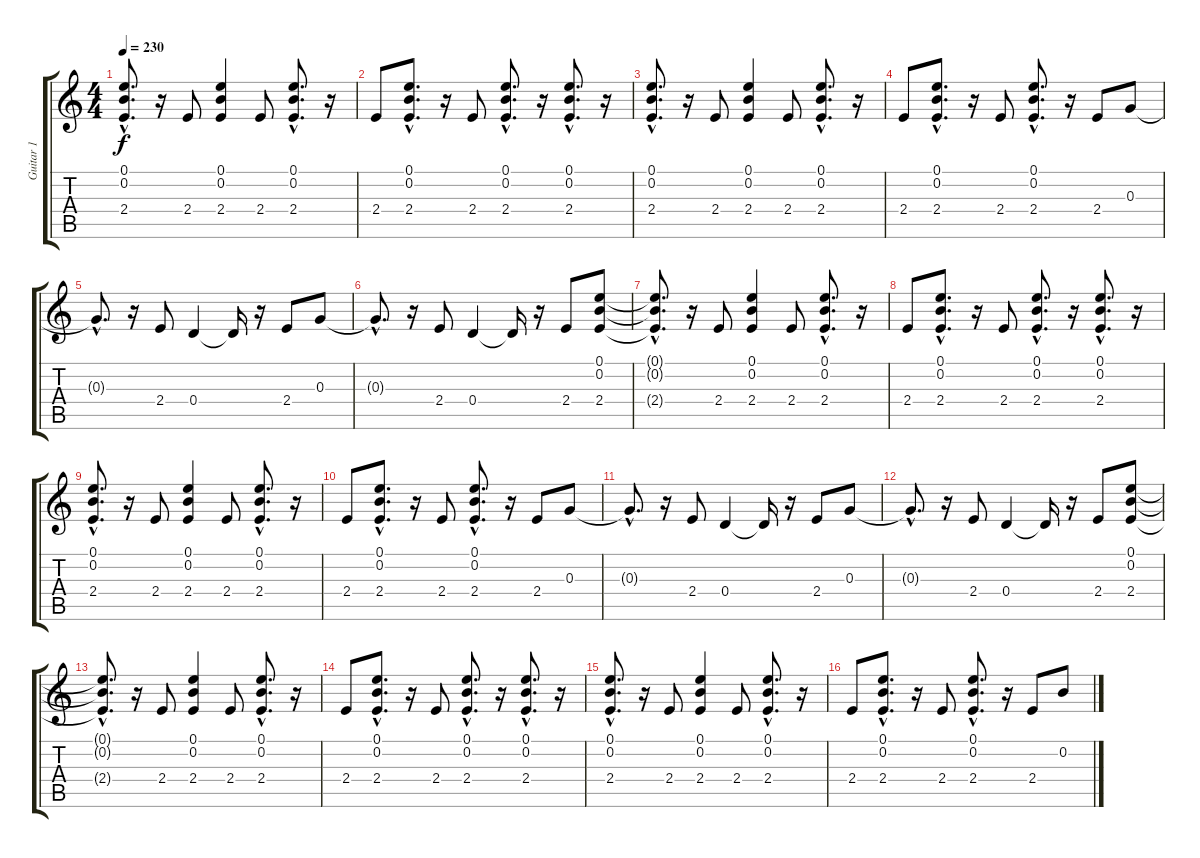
\track ("Guitar 1" "Guitar 1") {instrument distortionguitar}
\staff {score tabs}
\tuning (E4 B3 G3 D3 A2 E2) {hide}
\ts (4 4)
\tempo 230
\clef g2
\ks c
(0.1{hac} 0.2{hac} 2.4{hac}).8{d dy f} r.16 2.4.8 (0.1 0.2 2.4).4 2.4.8 (0.1{hac} 0.2{hac} 2.4{hac}).8{d} r.16 |
2.4.8 (0.1{hac} 0.2{hac} 2.4{hac}).8{d} r.16 2.4.8 (0.1{hac} 0.2{hac} 2.4{hac}).8{d} r.16 (0.1{hac} 0.2{hac} 2.4{hac}).8{d} r.16 |
(0.1{hac} 0.2{hac} 2.4{hac}).8{d} r.16 2.4.8 (0.1 0.2 2.4).4 2.4.8 (0.1{hac} 0.2{hac} 2.4{hac}).8{d} r.16 |
2.4.8 (0.1{hac} 0.2{hac} 2.4{hac}).8{d} r.16 2.4.8 (0.1{hac} 0.2{hac} 2.4{hac}).8{d} r.16 2.4.8 0.3.8 |
0.3{hac t}.8{d} r.16 2.4.8 0.4.4 0.4{t}.16 r.16 2.4.8 0.3.8 |
0.3{hac t}.8{d} r.16 2.4.8 0.4.4 0.4{t}.16 r.16 2.4.8 (0.1 0.2 2.4).8 |
(0.1{hac t} 0.2{hac t} 2.4{hac t}).8{d} r.16 2.4.8 (0.1 0.2 2.4).4 2.4.8 (0.1{hac} 0.2{hac} 2.4{hac}).8{d} r.16 |
2.4.8 (0.1{hac} 0.2{hac} 2.4{hac}).8{d} r.16 2.4.8 (0.1{hac} 0.2{hac} 2.4{hac}).8{d} r.16 (0.1{hac} 0.2{hac} 2.4{hac}).8{d} r.16 |
(0.1{hac} 0.2{hac} 2.4{hac}).8{d} r.16 2.4.8 (0.1 0.2 2.4).4 2.4.8 (0.1{hac} 0.2{hac} 2.4{hac}).8{d} r.16 |
2.4.8 (0.1{hac} 0.2{hac} 2.4{hac}).8{d} r.16 2.4.8 (0.1{hac} 0.2{hac} 2.4{hac}).8{d} r.16 2.4.8 0.3.8 |
0.3{hac t}.8{d} r.16 2.4.8 0.4.4 0.4{t}.16 r.16 2.4.8 0.3.8 |
0.3{hac t}.8{d} r.16 2.4.8 0.4.4 0.4{t}.16 r.16 2.4.8 (0.1 0.2 2.4).8 |
(0.1{hac t} 0.2{hac t} 2.4{hac t}).8{d} r.16 2.4.8 (0.1 0.2 2.4).4 2.4.8 (0.1{hac} 0.2{hac} 2.4{hac}).8{d} r.16 |
2.4.8 (0.1{hac} 0.2{hac} 2.4{hac}).8{d} r.16 2.4.8 (0.1{hac} 0.2{hac} 2.4{hac}).8{d} r.16 (0.1{hac} 0.2{hac} 2.4{hac}).8{d} r.16 |
(0.1{hac} 0.2{hac} 2.4{hac}).8{d} r.16 2.4.8 (0.1 0.2 2.4).4 2.4.8 (0.1{hac} 0.2{hac} 2.4{hac}).8{d} r.16 |
2.4.8 (0.1{hac} 0.2{hac} 2.4{hac}).8{d} r.16 2.4.8 (0.1{hac} 0.2{hac} 2.4{hac}).8{d} r.16 2.4.8 0.2.8
